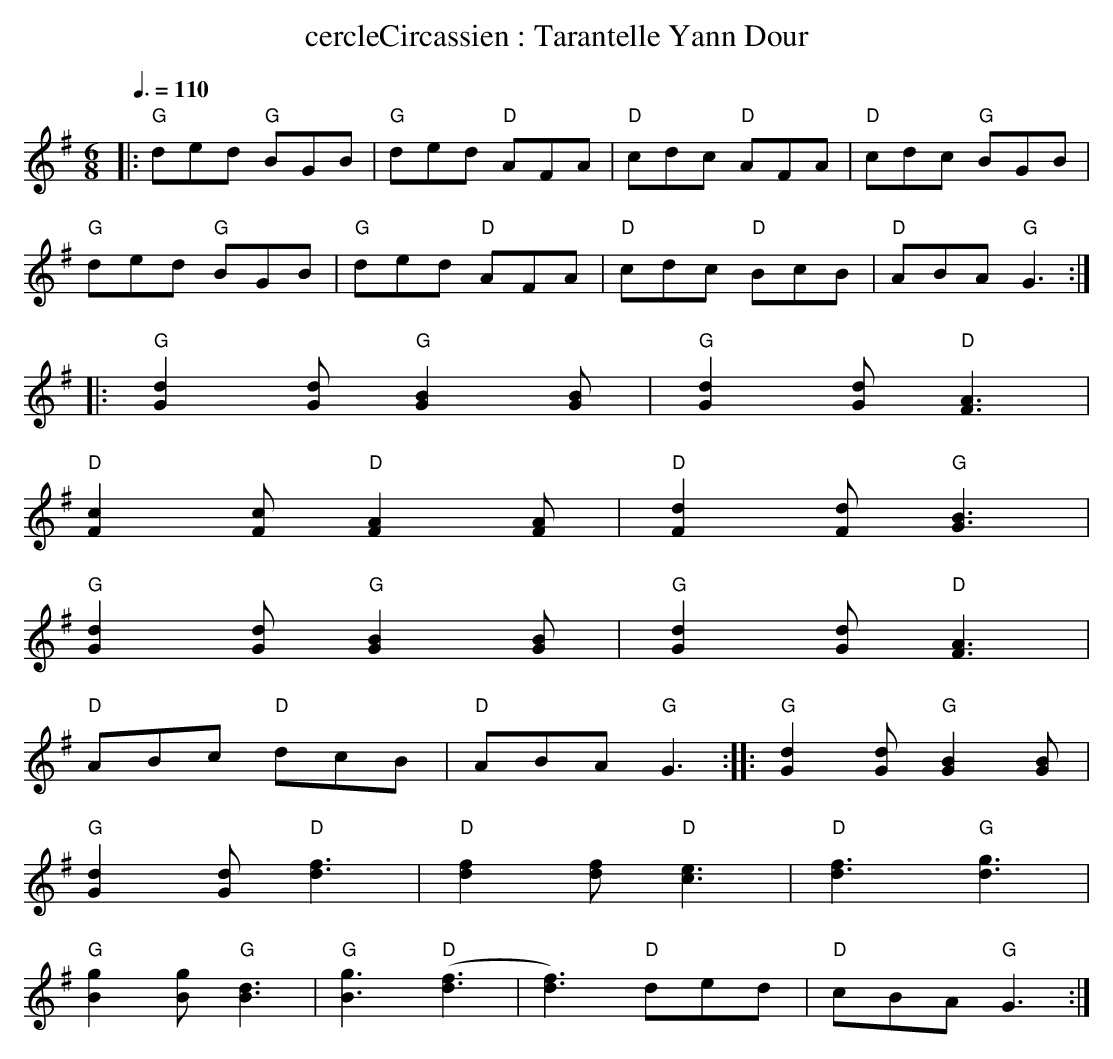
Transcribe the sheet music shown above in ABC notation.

X:1
T:cercleCircassien : Tarantelle Yann Dour
M:6/8
Q:3/8=110
K:G
|:"G"ded "G"BGB|"G"ded "D"AFA|"D"cdc "D"AFA|"D"cdc "G"BGB|
"G"ded "G"BGB|"G"ded "D"AFA|"D"cdc "D"BcB|"D"ABA "G"G3 ::
"G"[G2d2] [Gd] "G"[G2B2] [GB]|"G"[G2d2] [Gd] "D"[F3A3]|
"D"[F2c2] [Fc] "D"[F2A2] [FA]|"D"[F2d2] [Fd] "G"[G3B3]|
"G"[G2d2] [Gd] "G"[G2B2] [GB]|"G"[G2d2] [Gd] "D"[F3A3]|
"D"ABc "D"dcB|"D"ABA "G"G3 :: "G"[G2d2] [Gd] "G"[G2B2] [GB]|
"G"[G2d2] [Gd] "D"[f3d3]| "D"[f2d2] [fd] "D"[e3c3] | "D"[f3d3] "G"[g3d3] |
"G"[g2B2] [gB] "G"[d3B3] | "G"[g3B3] "D"([f3d3] | [f3d3]) "D"ded|"D"cBA "G"G3 :|
